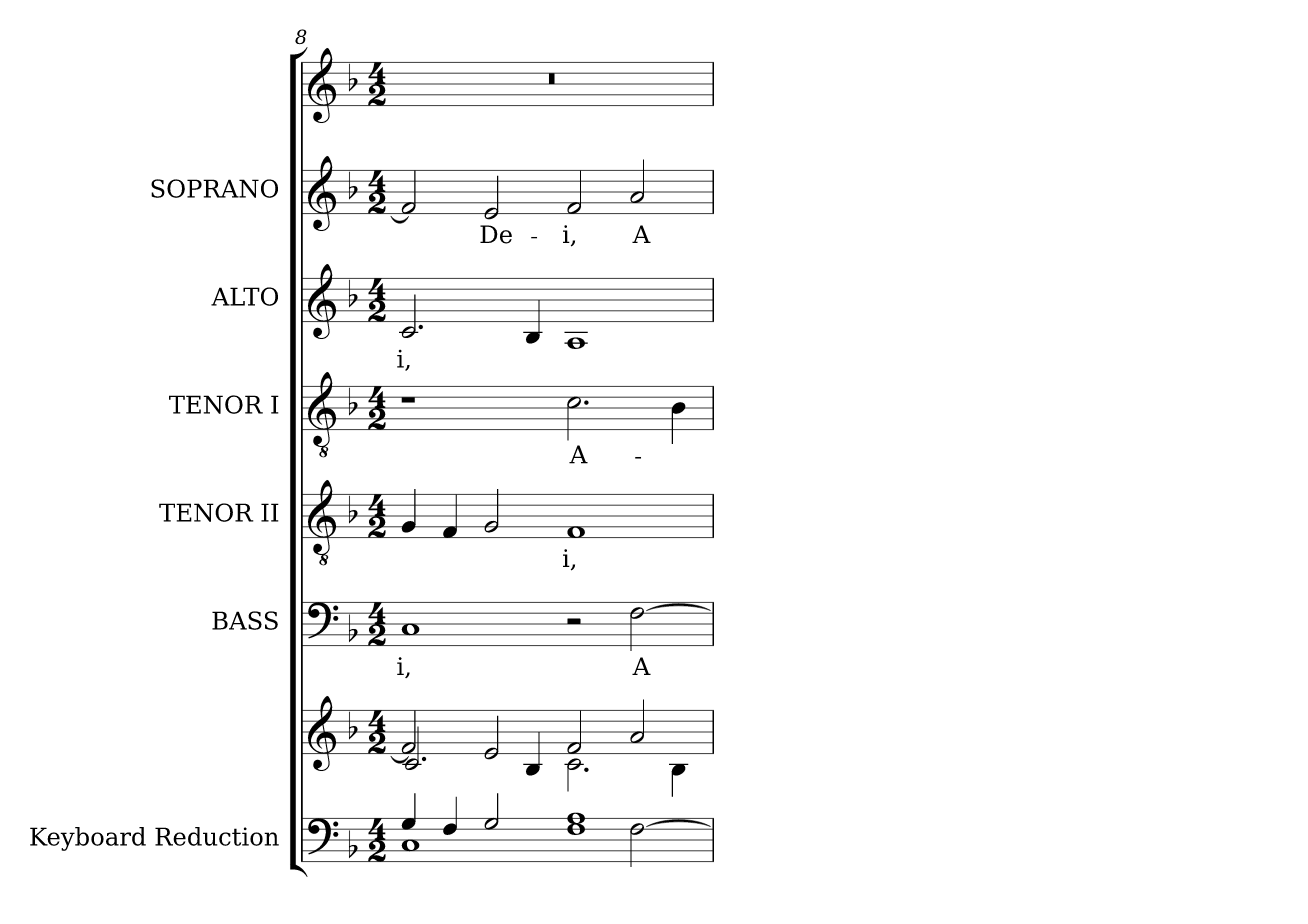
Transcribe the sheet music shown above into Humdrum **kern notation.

**kern	**kern	**kern	**text	**kern	**text	**kern	**text	**kern	**text	**kern	**text	**kern
*part7	*part7	*part6	*part6	*part5	*part5	*part4	*part4	*part3	*part3	*part2	*part2	*part1
*staff8	*staff7	*staff6	*staff6	*staff5	*staff5	*staff4	*staff4	*staff3	*staff3	*staff2	*staff2	*staff1
*I"Keyboard Reduction	*	*I"BASS	*	*I"TENOR II	*	*I"TENOR I	*	*I"ALTO	*	*I"SOPRANO	*	*
*I'Reduc.	*	*I'B.	*	*I'T. II	*	*I'T. I	*	*I'A.	*	*I'S.	*	*
*clefF4	*clefG2	*clefF4	*	*clefGv2	*	*clefGv2	*	*clefG2	*	*clefG2	*	*clefG2
*	*	*	*	*ITrd7c12	*	*ITrd7c12	*	*	*	*	*	*
*k[b-]	*k[b-]	*k[b-]	*	*k[b-]	*	*k[b-]	*	*k[b-]	*	*k[b-]	*	*k[b-]
*F:	*F:	*F:	*	*F:	*	*F:	*	*F:	*	*F:	*	*F:
*M4/2	*M4/2	*M4/2	*	*M4/2	*	*M4/2	*	*M4/2	*	*M4/2	*	*M4/2
=8	=8	=8	=8	=8	=8	=8	=8	=8	=8	=8	=8	=8
*^	*^	*	*	*	*	*	*	*	*	*	*	*
*	*^	*	*^	*	*	*	*	*	*	*	*	*	*	*
!	!	!	!	!	!	!	!LO:LY:b:color=#000000	!	!	!	!	!	!	!	!	!
!	!	!	!	!	!	!	!	!	!	!	!	!	!LO:LY:b:color=#000000	!	!	!LO:N:vis=1
1ryy	4Gi/	1Ci	2fi/]	1ryy	2.ci/	1Ci	-i,	4GGi/	.	1r	.	2.ci/	-i,	2fi/]	.	0r
.	4Fi/	.	.	.	.	.	.	4FFi/	.	.	.	.	.	.	.	.
!	!	!	!	!	!	!	!	!	!	!	!	!	!	!	!LO:LY:b:color=#000000	!
.	2Gi/	.	2ei/	.	.	.	.	2GGi/	.	.	.	.	.	2ei/	De-	.
.	.	.	.	.	4B-i/	.	.	.	.	.	.	4B-i/	.	.	.	.
!	!	!	!	!	!	!	!	!	!LO:LY:b:color=#000000	!	!	!	!	!	!	!
!	!	!	!	!	!	!	!	!	!	!	!LO:LY:b:color=#000000	!	!	!	!	!
!	!	!	!	!	!	!	!	!	!	!	!	!	!	!	!LO:LY:b:color=#000000	!
1Ai	1Fi	2ryy	2fi/	2.ci\	1ryy	2r	.	1FFi	-i,	2.Ci\	A-	1Ai	.	2fi/	-i,	.
!	!	!	!	!	!	!	!LO:LY:b:color=#000000	!	!	!	!	!	!	!	!	!
!	!	!	!	!	!	!	!	!	!	!	!	!	!	!	!LO:LY:b:color=#000000	!
.	.	[2Fi\	2ai/	.	.	[2Fi\	A-	.	.	.	.	.	.	2ai/	A-	.
.	.	.	.	4B-i\	.	.	.	.	.	4BB-i\	.	.	.	.	.	.
*v	*v	*v	*	*	*	*	*	*	*	*	*	*	*	*	*	*
*	*v	*v	*v	*	*	*	*	*	*	*	*	*	*	*
=	=	=	=	=	=	=	=	=	=	=	=	=
*-	*-	*-	*-	*-	*-	*-	*-	*-	*-	*-	*-	*-
